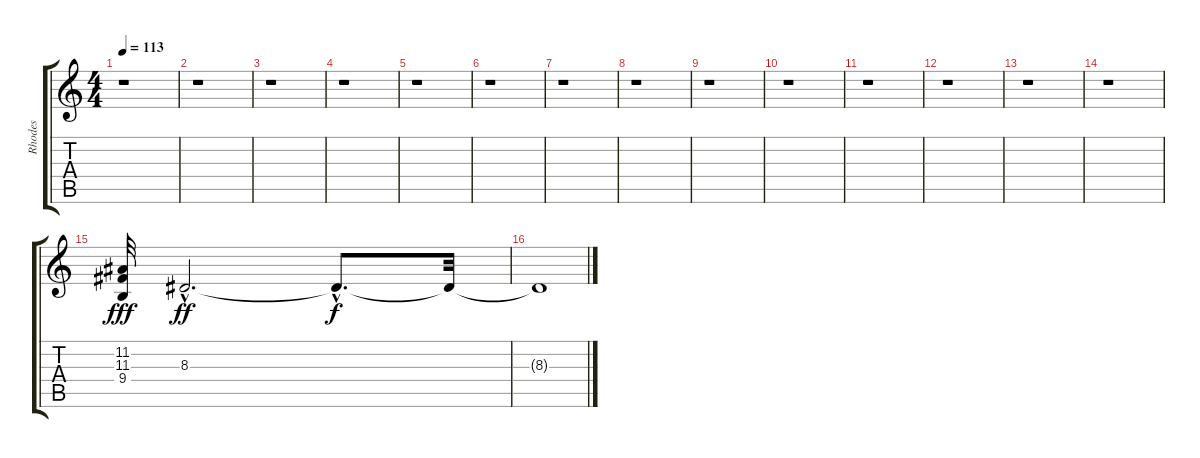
\track ("Rhodes  " "Rhodes  ") {instrument electricpiano1}
\staff {score tabs}
\tuning (E4 B3 G3 D3 A2 E2) {hide}
\ts (4 4)
\tempo 113
\clef g2
\ks c
r.1{dy mf} |
r.1 |
r.1 |
r.1 |
r.1 |
r.1 |
r.1 |
r.1 |
r.1 |
r.1 |
r.1 |
r.1 |
r.1 |
r.1 |
(11.2 11.3 9.4).32{dy fff} 8.3{hac}.2{d dy ff} 8.3{hac t}.8{d dy f} 8.3{t}.32 |
8.3{t}.1
